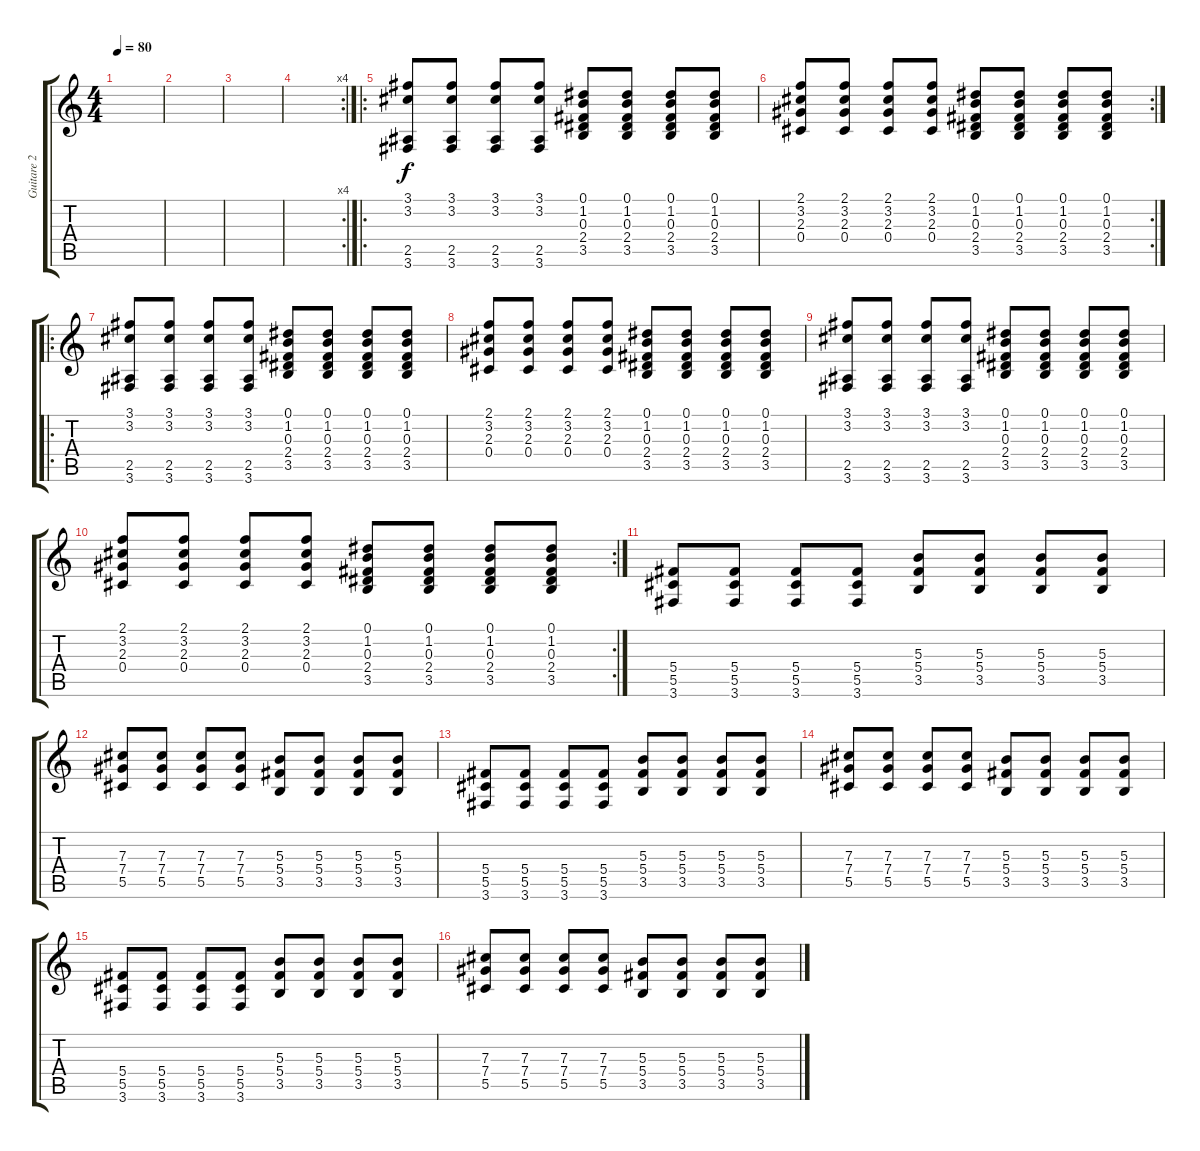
\track ("Guitare 2" "Guitare 2") {instrument acousticguitarsteel}
\staff {score tabs}
\tuning (Eb4 Bb3 Gb3 Db3 Ab2 Eb2) {hide}
\ts (4 4)
\tempo 80
\clef g2
\ks c
|
|
|
\rc 4
|
\ro
(3.1 3.2 2.5 3.6).8 (3.1 3.2 2.5 3.6).8 (3.1 3.2 2.5 3.6).8 (3.1 3.2 2.5 3.6).8 (0.1 1.2 0.3 2.4 3.5).8 (0.1 1.2 0.3 2.4 3.5).8 (0.1 1.2 0.3 2.4 3.5).8 (0.1 1.2 0.3 2.4 3.5).8 |
\rc 2
(2.1 3.2 2.3 0.4).8 (2.1 3.2 2.3 0.4).8 (2.1 3.2 2.3 0.4).8 (2.1 3.2 2.3 0.4).8 (0.1 1.2 0.3 2.4 3.5).8 (0.1 1.2 0.3 2.4 3.5).8 (0.1 1.2 0.3 2.4 3.5).8 (0.1 1.2 0.3 2.4 3.5).8 |
\ro
(3.1 3.2 2.5 3.6).8 (3.1 3.2 2.5 3.6).8 (3.1 3.2 2.5 3.6).8 (3.1 3.2 2.5 3.6).8 (0.1 1.2 0.3 2.4 3.5).8 (0.1 1.2 0.3 2.4 3.5).8 (0.1 1.2 0.3 2.4 3.5).8 (0.1 1.2 0.3 2.4 3.5).8 |
(2.1 3.2 2.3 0.4).8 (2.1 3.2 2.3 0.4).8 (2.1 3.2 2.3 0.4).8 (2.1 3.2 2.3 0.4).8 (0.1 1.2 0.3 2.4 3.5).8 (0.1 1.2 0.3 2.4 3.5).8 (0.1 1.2 0.3 2.4 3.5).8 (0.1 1.2 0.3 2.4 3.5).8 |
(3.1 3.2 2.5 3.6).8 (3.1 3.2 2.5 3.6).8 (3.1 3.2 2.5 3.6).8 (3.1 3.2 2.5 3.6).8 (0.1 1.2 0.3 2.4 3.5).8 (0.1 1.2 0.3 2.4 3.5).8 (0.1 1.2 0.3 2.4 3.5).8 (0.1 1.2 0.3 2.4 3.5).8 |
\rc 2
(2.1 3.2 2.3 0.4).8 (2.1 3.2 2.3 0.4).8 (2.1 3.2 2.3 0.4).8 (2.1 3.2 2.3 0.4).8 (0.1 1.2 0.3 2.4 3.5).8 (0.1 1.2 0.3 2.4 3.5).8 (0.1 1.2 0.3 2.4 3.5).8 (0.1 1.2 0.3 2.4 3.5).8 |
(5.4 5.5 3.6).8 (5.4 5.5 3.6).8 (5.4 5.5 3.6).8 (5.4 5.5 3.6).8 (5.3 5.4 3.5).8 (5.3 5.4 3.5).8 (5.3 5.4 3.5).8 (5.3 5.4 3.5).8 |
(7.3 7.4 5.5).8 (7.3 7.4 5.5).8 (7.3 7.4 5.5).8 (7.3 7.4 5.5).8 (5.3 5.4 3.5).8 (5.3 5.4 3.5).8 (5.3 5.4 3.5).8 (5.3 5.4 3.5).8 |
(5.4 5.5 3.6).8 (5.4 5.5 3.6).8 (5.4 5.5 3.6).8 (5.4 5.5 3.6).8 (5.3 5.4 3.5).8 (5.3 5.4 3.5).8 (5.3 5.4 3.5).8 (5.3 5.4 3.5).8 |
(7.3 7.4 5.5).8 (7.3 7.4 5.5).8 (7.3 7.4 5.5).8 (7.3 7.4 5.5).8 (5.3 5.4 3.5).8 (5.3 5.4 3.5).8 (5.3 5.4 3.5).8 (5.3 5.4 3.5).8 |
(5.4 5.5 3.6).8 (5.4 5.5 3.6).8 (5.4 5.5 3.6).8 (5.4 5.5 3.6).8 (5.3 5.4 3.5).8 (5.3 5.4 3.5).8 (5.3 5.4 3.5).8 (5.3 5.4 3.5).8 |
(7.3 7.4 5.5).8 (7.3 7.4 5.5).8 (7.3 7.4 5.5).8 (7.3 7.4 5.5).8 (5.3 5.4 3.5).8 (5.3 5.4 3.5).8 (5.3 5.4 3.5).8 (5.3 5.4 3.5).8
